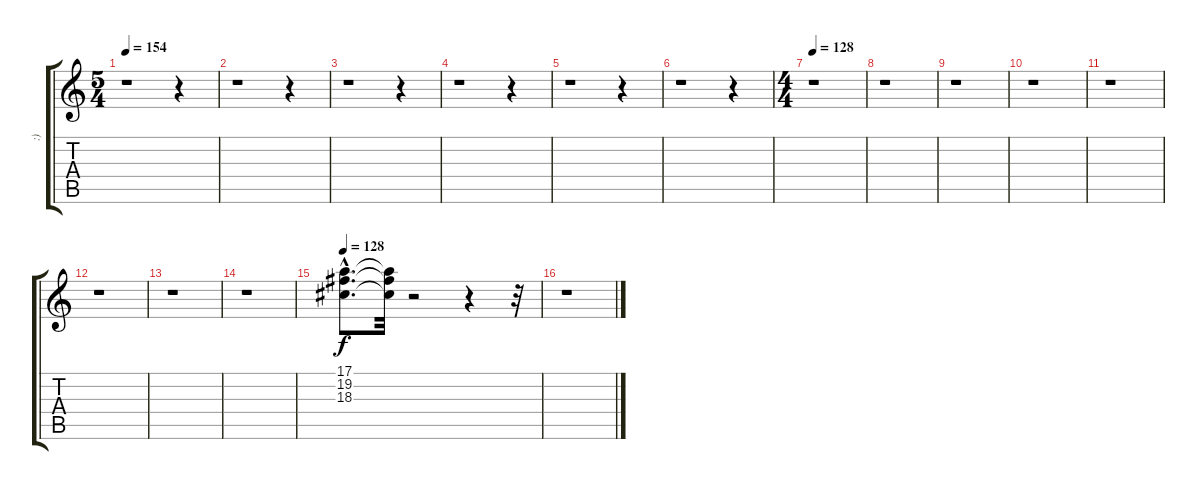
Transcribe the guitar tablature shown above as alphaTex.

\track (":)" ":)") {instrument lead6voice}
\staff {score tabs}
\tuning (E4 B3 G3 D3 A2 E2) {hide}
\ts (5 4)
\tempo 154
\clef g2
\ks c
r.1{dy f} r.4 |
r.1 r.4 |
r.1 r.4 |
r.1 r.4 |
r.1 r.4 |
r.1 r.4 |
\ts (4 4)
\tempo 128
r.1 |
r.1 |
r.1 |
r.1 |
r.1 |
r.1 |
r.1 |
r.1 |
\tempo 128
(17.1{hac} 19.2{hac} 18.3{hac}).8{d} (17.1{t} 19.2{t} 18.3{t}).32 r.2 r.4 r.32 |
r.1
